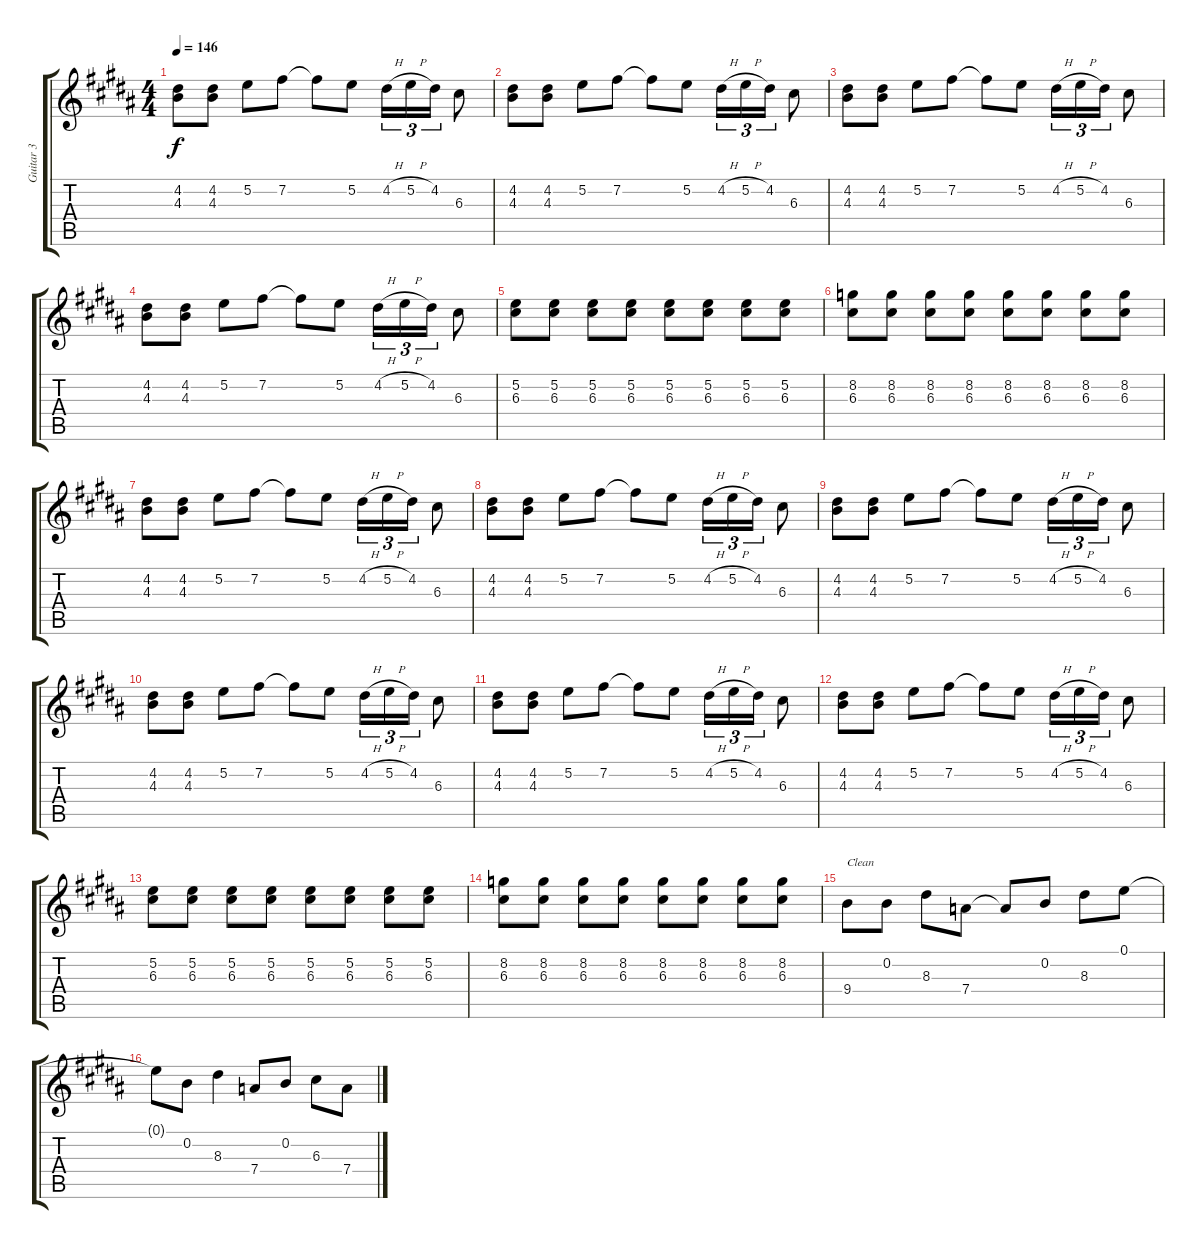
\track ("Guitar 3" "Guitar 3") {instrument distortionguitar}
\staff {score tabs}
\tuning (E4 B3 G3 D3 A2 E2) {hide}
\ts (4 4)
\tempo 146
\clef g2
\ks b
(4.2 4.3).8{dy f} (4.2 4.3).8 5.2.8 7.2.8 7.2{t}.8 5.2.8 4.2{h}.16{tu (3 2)} 5.2{h}.16{tu (3 2)} 4.2.16{tu (3 2)} 6.3.8 |
(4.2 4.3).8 (4.2 4.3).8 5.2.8 7.2.8 7.2{t}.8 5.2.8 4.2{h}.16{tu (3 2)} 5.2{h}.16{tu (3 2)} 4.2.16{tu (3 2)} 6.3.8 |
(4.2 4.3).8 (4.2 4.3).8 5.2.8 7.2.8 7.2{t}.8 5.2.8 4.2{h}.16{tu (3 2)} 5.2{h}.16{tu (3 2)} 4.2.16{tu (3 2)} 6.3.8 |
(4.2 4.3).8 (4.2 4.3).8 5.2.8 7.2.8 7.2{t}.8 5.2.8 4.2{h}.16{tu (3 2)} 5.2{h}.16{tu (3 2)} 4.2.16{tu (3 2)} 6.3.8 |
(5.2 6.3).8 (5.2 6.3).8 (5.2 6.3).8 (5.2 6.3).8 (5.2 6.3).8 (5.2 6.3).8 (5.2 6.3).8 (5.2 6.3).8 |
(8.2 6.3).8 (8.2 6.3).8 (8.2 6.3).8 (8.2 6.3).8 (8.2 6.3).8 (8.2 6.3).8 (8.2 6.3).8 (8.2 6.3).8 |
(4.2 4.3).8 (4.2 4.3).8 5.2.8 7.2.8 7.2{t}.8 5.2.8 4.2{h}.16{tu (3 2)} 5.2{h}.16{tu (3 2)} 4.2.16{tu (3 2)} 6.3.8 |
(4.2 4.3).8 (4.2 4.3).8 5.2.8 7.2.8 7.2{t}.8 5.2.8 4.2{h}.16{tu (3 2)} 5.2{h}.16{tu (3 2)} 4.2.16{tu (3 2)} 6.3.8 |
(4.2 4.3).8 (4.2 4.3).8 5.2.8 7.2.8 7.2{t}.8 5.2.8 4.2{h}.16{tu (3 2)} 5.2{h}.16{tu (3 2)} 4.2.16{tu (3 2)} 6.3.8 |
(4.2 4.3).8 (4.2 4.3).8 5.2.8 7.2.8 7.2{t}.8 5.2.8 4.2{h}.16{tu (3 2)} 5.2{h}.16{tu (3 2)} 4.2.16{tu (3 2)} 6.3.8 |
(4.2 4.3).8 (4.2 4.3).8 5.2.8 7.2.8 7.2{t}.8 5.2.8 4.2{h}.16{tu (3 2)} 5.2{h}.16{tu (3 2)} 4.2.16{tu (3 2)} 6.3.8 |
(4.2 4.3).8 (4.2 4.3).8 5.2.8 7.2.8 7.2{t}.8 5.2.8 4.2{h}.16{tu (3 2)} 5.2{h}.16{tu (3 2)} 4.2.16{tu (3 2)} 6.3.8 |
(5.2 6.3).8 (5.2 6.3).8 (5.2 6.3).8 (5.2 6.3).8 (5.2 6.3).8 (5.2 6.3).8 (5.2 6.3).8 (5.2 6.3).8 |
(8.2 6.3).8 (8.2 6.3).8 (8.2 6.3).8 (8.2 6.3).8 (8.2 6.3).8 (8.2 6.3).8 (8.2 6.3).8 (8.2 6.3).8 |
9.4.8{txt "Clean" volume 16 instrument electricguitarclean} 0.2.8 8.3.8 7.4.8 7.4{t}.8 0.2.8 8.3.8 0.1.8 |
0.1{t}.8 0.2.8 8.3.4 7.4.8 0.2.8 6.3.8 7.4.8
